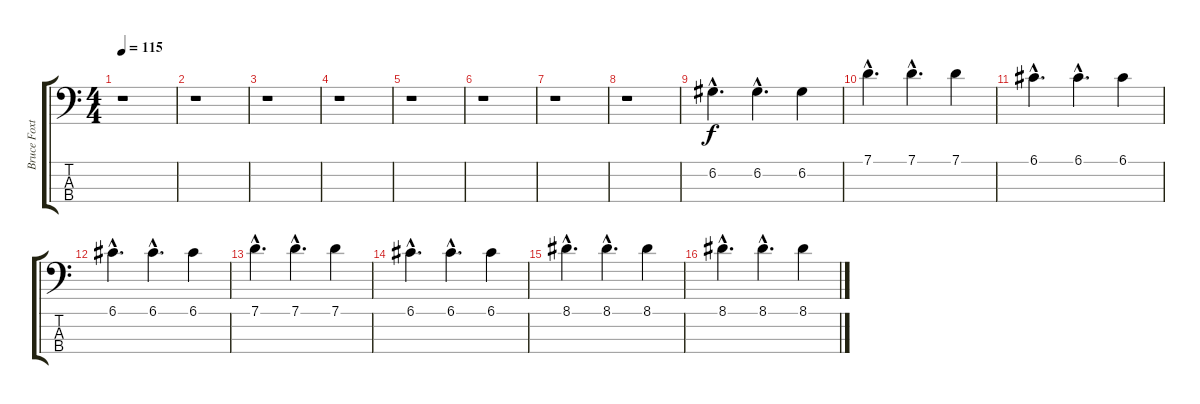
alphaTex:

\track ("Bruce Foxton  " "Bruce Foxt") {instrument acousticbass}
\staff {score tabs}
\tuning (G2 D2 A1 E1) {hide}
\ts (4 4)
\tempo 115
\clef f4
\ks c
r.1{dy f instrument acousticbass} |
r.1 |
r.1 |
r.1 |
r.1 |
r.1 |
r.1 |
r.1 |
6.2{hac}.4{d} 6.2{hac}.4{d} 6.2.4 |
7.1{hac}.4{d} 7.1{hac}.4{d} 7.1.4 |
6.1{hac}.4{d} 6.1{hac}.4{d} 6.1.4 |
6.1{hac}.4{d} 6.1{hac}.4{d} 6.1.4 |
7.1{hac}.4{d} 7.1{hac}.4{d} 7.1.4 |
6.1{hac}.4{d} 6.1{hac}.4{d} 6.1.4 |
8.1{hac}.4{d} 8.1{hac}.4{d} 8.1.4 |
8.1{hac}.4{d} 8.1{hac}.4{d} 8.1.4
